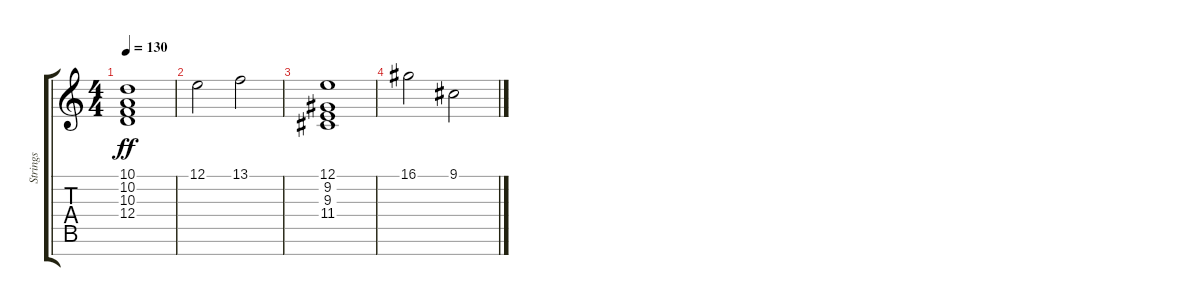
\track ("Strings" "Strings") {instrument stringensemble2}
\staff {score tabs}
\tuning (E4 B3 G3 D3 A2 E2 B1) {hide}
\ts (4 4)
\tempo 130
\clef g2
\ks c
(10.1 10.2 10.3 12.4).1{dy ff} |
12.1.2 13.1.2 |
(12.1 9.2 9.3 11.4).1 |
16.1.2 9.1.2
